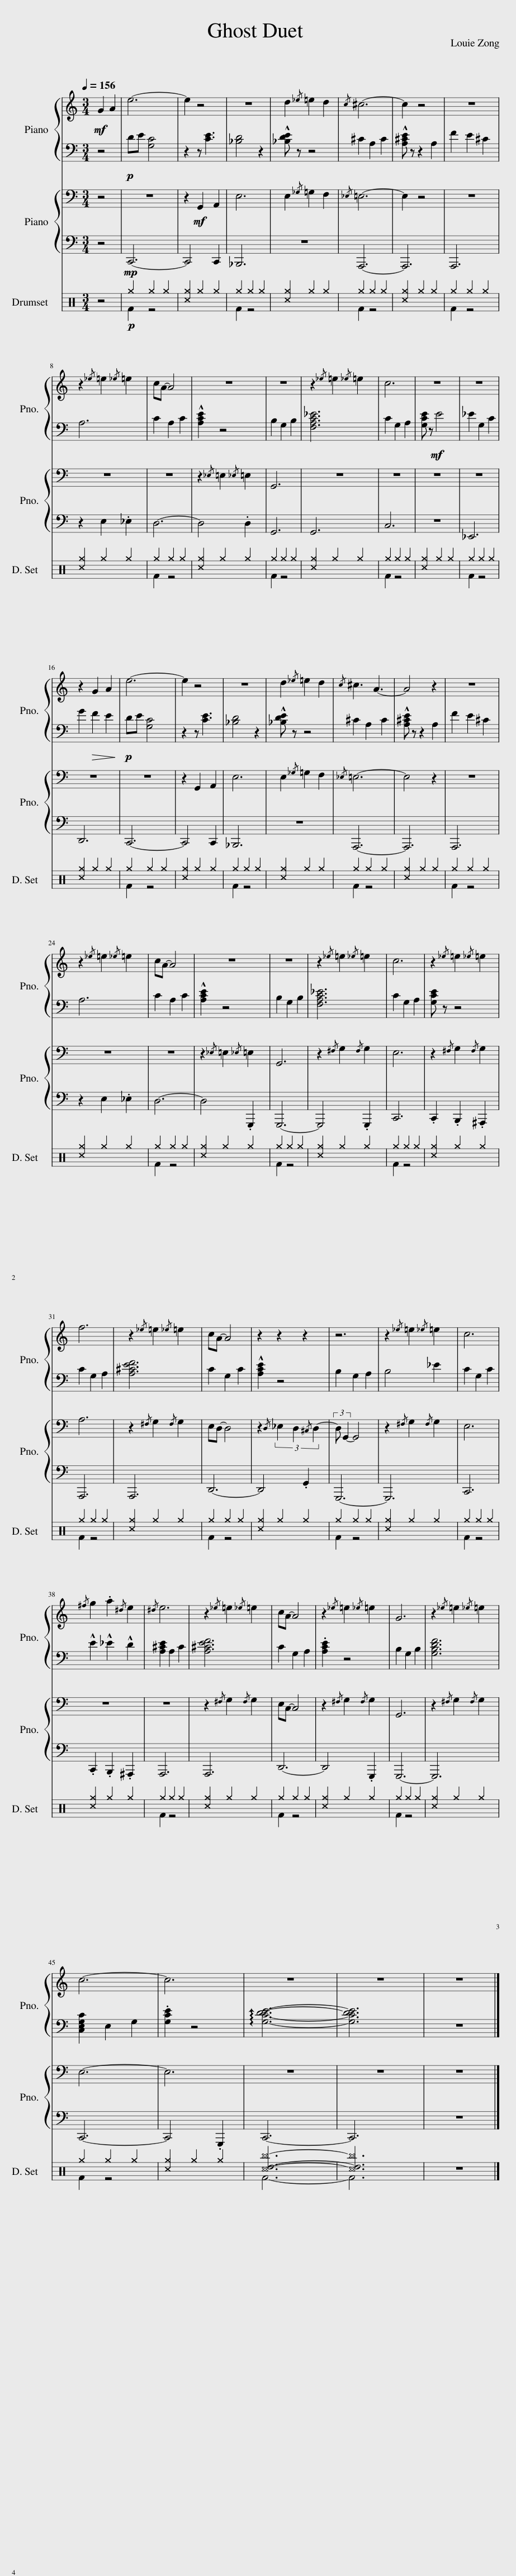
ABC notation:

X:1
%%score { 1 | 2 } { 3 | 4 } ( 5 6 )
L:1/8
Q:1/4=156
M:3/4
I:linebreak $
K:C
V:1 treble
V:2 bass
V:3 bass
V:4 bass
V:5 perc
K:none
V:6 perc
K:none
V:1
!mf! G2 A2 | e6- | e2 z4 | z6 | d2{/_e} =e2 d2 | %5
{/c} ^c6- | c2 z4 | z6 |$ z2{/_e} =e2{/_e} =e2 | cA- A4 | %10
 z6 | z6 | z2{/_e} =e2{/_e} =e2 | c6 | z6 | %15
 z6 |$ z2 G2 A2 |!mf! e6- | e2 z4 | z6 | %20
 d2{/_e} =e2 d2 |{/c} ^c3 A3- | A4 z2 | z6 |$ z2{/_e} =e2{/_e} =e2 | %25
 cA- A4 | z6 | z6 | z2{/_e} =e2{/_e} =e2 | c6 | %30
 z2{/_e} =e2{/_e} =e2 |$ f6 | z2{/_e} =e2{/_e} =e2 | cA- A4 | z2 z2 z2 | %35
 z6 | z2{/_e} =e2{/_e} =e2 | c6 |${/^f} g2 .a2{/^d} e2 |{/^d} e6 | %40
 z2{/_e} =e2{/_e} =e2 | cA- A4 | z2{/_e} =e2{/_e} =e2 | G6 | z2{/_e} =e2{/_e} =e2 |$ %45
 c6- | c6 | z6 | z6 | z6 |] %50
V:2
 z4 |!p! DE [G,C]4 | z2 z [CE]3 | [_B,D]4 z2 | !^![_B,DE] z z4 | %5
 ^C2 A,2 C2 | !^![A,^CE] z z2 A,2 | F2 E2 ^C2 |$ A,6 | C2 A,2 C2 | %10
 !^![A,CE]2 z4 | B,2 G,2 B,2 | [F,A,C_E]6 | C2 G,2 A,2 | [G,CE] z!mf! E4 | %15
 _E2 G,2 C2 |$ G2!>(! F2 E2!>)! |!p! DE [G,C]4 | z2 z [CE]3 | [_B,D]4 z2 | %20
 !^![_B,DE] z z4 | ^C2 A,2 C2 | !^![A,^CE] z z2 A,2 | F2 E2 ^C2 |$ A,6 | %25
 C2 A,2 C2 | !^![A,CE]2 z4 | B,2 G,2 B,2 | [F,A,C_E]6 | C2 G,2 A,2 | %30
 [G,CE] z z4 |$ C2 G,2 A,2 | [A,^CEF]6 | C2 G,2 C2 | !^![A,CE]2 z4 | %35
 B,2 G,2 A,2 | B,4 _E2 | C2 G,2 C2 |$ !^!E2 !^!_E2 !^!D2 | [A,^CE]2 A,2 C2 | %40
 [A,^CEF]6 | C2 G,2 A,2 | .[A,CE]2 z4 | B,2 G,2 B,2 | [G,B,DF]6 |$ %45
 [C,E,G,C]2 E,2 G,2 | .[G,CE]2 z4 | !arpeggio![G,CDE]6- | [G,CDE]6 | z6 |] %50
V:3
 z4 | z6 | z2!mf! G,,2 A,,2 | E,6 | E,2{/_G,} =G,2 F,2 | %5
{/_E,} =E,6- | E,2 z4 | z6 |$ z6 | z6 | %10
 z2{/_E,} =E,2{/_E,} =E,2 | G,,6 | z6 | z6 | z6 | %15
 z6 |$ z6 | z6 | z2 G,,2 A,,2 | E,6 | %20
 E,2{/_G,} =G,2 F,2 |{/_E,} =E,6- | E,4 z2 | z6 |$ z6 | %25
 z6 | z2{/_E,} =E,2{/_E,} =E,2 | G,,6 | z2{/^F,} G,2{/F,} G,2 | E,6 | %30
 z2{/^F,} G,2{/F,} G,2 |$ A,6 | z2{/^F,} G,2{/F,} G,2 | E,D,- D,4 | z2{/D,} (3_E,2 D,2{/^C,} D,2- | %35
 (3:2:2D, G,,2- G,,4 | z2{/^F,} G,2{/F,} G,2 | E,6 |$ z6 | z6 | %40
 z2{/^F,} G,2{/F,} G,2 | E,C,- C,4 | z2{/^F,} G,2{/F,} G,2 | G,,6 | z2{/^F,} G,2{/F,} G,2 |$ %45
 E,6- | E,6 | z6 | z6 | z6 |] %50
V:4
 z4 |!mp! C,,6- | C,,4 C,,2 | _B,,,6 | z6 | %5
 A,,,6- | A,,,6 | A,,,6 |$ z2 E,2 ._E,2 | D,6- | %10
 D,4 .D,2 | G,,6 | G,,6 | C,6 | z6 | %15
 _E,,6 |$ D,,6 | C,,6- | C,,4 C,,2 | _B,,,6 | %20
 z6 | A,,,6- | A,,,6 | A,,,6 |$ z2 E,2 ._E,2 | %25
 D,6- | D,4 .G,,,2 | G,,,6- | G,,,4 .G,,,2 | C,,6 | %30
 .C,,2 .B,,,2 .^A,,,2 |$ A,,,6 | A,,,6 | D,,6- | D,,4 .G,,2 | %35
 G,,,6- | G,,,6 | C,,6 |$ .C,,2 .B,,,2 .^A,,,2 | A,,,6 | %40
 A,,,6 | D,,6- | D,,4 .G,,,2 | G,,,6- | G,,,6 |$ %45
 C,,6- | C,,4 .G,,,2 | C,,6- | C,,6 | z6 |] %50
V:5
 z4 |!p! ^g2 ^g2 ^g2 | [^c^g]2 ^g2 ^g2 | ^g2 ^g2 ^g2 | [^c^g]2 ^g2 ^g2 | %5
 ^g2 ^g2 ^g2 | [^c^g]2 ^g2 ^g2 | ^g2 ^g2 ^g2 |$ [^c^g]2 ^g2 ^g2 | ^g2 ^g2 ^g2 | %10
 [^c^g]2 ^g2 ^g2 | ^g2 ^g2 ^g2 | [^c^g]2 ^g2 ^g2 | ^g2 ^g2 ^g2 | [^c^g]2 ^g2 ^g2 | %15
 ^g2 ^g2 ^g2 |$ [^c^g]2 ^g2 ^g2 | ^g2 ^g2 ^g2 | [^c^g]2 ^g2 ^g2 | ^g2 ^g2 ^g2 | %20
 [^c^g]2 ^g2 ^g2 | ^g2 ^g2 ^g2 | [^c^g]2 ^g2 ^g2 | ^g2 ^g2 ^g2 |$ [^c^g]2 ^g2 ^g2 | %25
 ^g2 ^g2 ^g2 | [^c^g]2 ^g2 ^g2 | ^g2 ^g2 ^g2 | [^c^g]2 ^g2 ^g2 | ^g2 ^g2 ^g2 | %30
 [^c^g]2 ^g2 ^g2 |$ ^g2 ^g2 ^g2 | [^c^g]2 ^g2 ^g2 | ^g2 ^g2 ^g2 | [^c^g]2 ^g2 ^g2 | %35
 ^g2 ^g2 ^g2 | [^c^g]2 ^g2 ^g2 | ^g2 ^g2 ^g2 |$ [^c^g]2 ^g2 ^g2 | ^g2 ^g2 ^g2 | %40
 [^c^g]2 ^g2 ^g2 | ^g2 ^g2 ^g2 | [^c^g]2 ^g2 ^g2 | ^g2 ^g2 ^g2 | [^c^g]2 ^g2 ^g2 |$ %45
 ^g2 ^g2 ^g2 | [^c^g]2 ^g2 ^g2 | [^cd^b]6- | [^cd^b]6 | z6 |] %50
V:6
 x4 | F2 z4 | x6 | F2 z4 | x6 | %5
 F2 z4 | x6 | F2 z4 |$ x6 | F2 z4 | %10
 x6 | F2 z4 | x6 | F2 z4 | x6 | %15
 F2 z4 |$ x6 | F2 z4 | x6 | F2 z4 | %20
 x6 | F2 z4 | x6 | F2 z4 |$ x6 | %25
 F2 z4 | x6 | F2 z4 | x6 | F2 z4 | %30
 x6 |$ F2 z4 | x6 | F2 z4 | x6 | %35
 F2 z4 | x6 | F2 z4 |$ x6 | F2 z4 | %40
 x6 | F2 z4 | x6 | F2 z4 | x6 |$ %45
 F2 z4 | x6 | F6- | F6 | x6 |] %50
